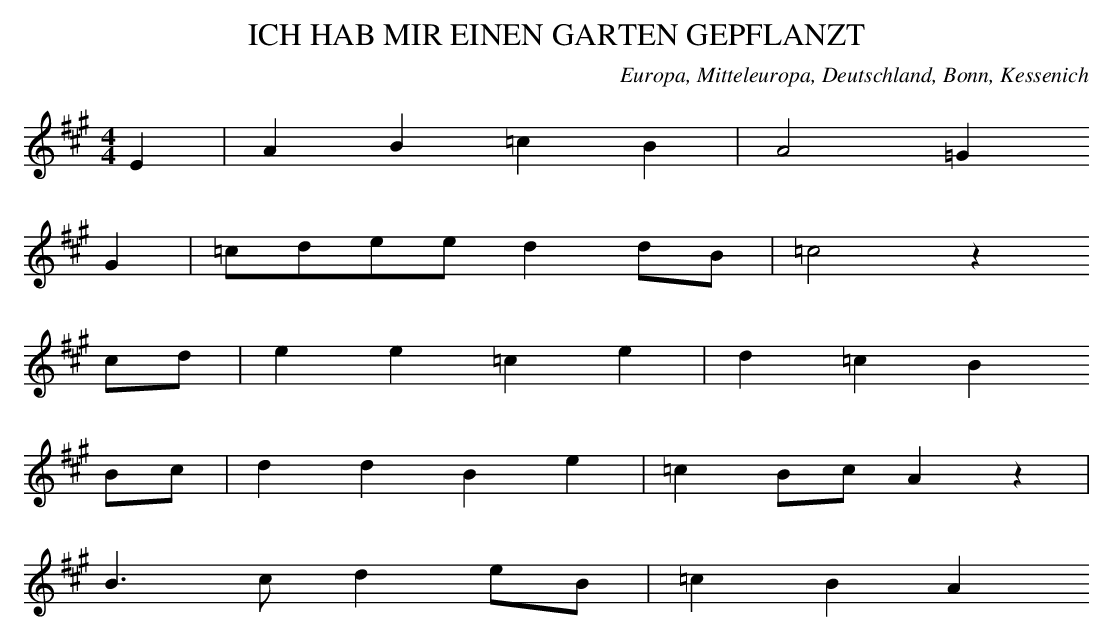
X:1
T: ICH HAB MIR EINEN GARTEN GEPFLANZT
O: Europa, Mitteleuropa, Deutschland, Bonn, Kessenich
M: 4/4
L: 1/8
K: A
E2 | A2B2=c2B2 | A4=G2
G2 | =cdeed2dB | =c4z2
cd | e2e2=c2e2 | d2=c2B2
Bc | d2d2B2e2 | =c2BcA2z2 |
B3cd2eB | =c2B2A2
